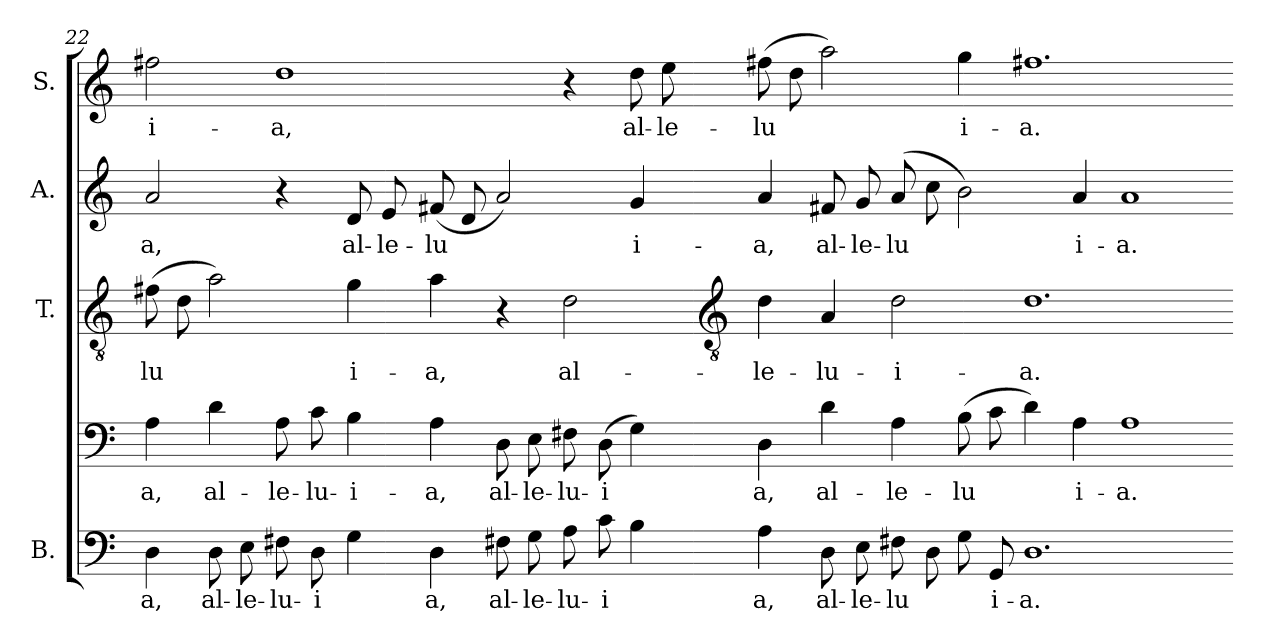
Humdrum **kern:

**kern	**text	**kern	**text	**kern	**text	**kern	**text	**kern	**text
*part4	*part4	*part4	*part4	*part3	*part3	*part2	*part2	*part1	*part1
*staff5	*staff5	*staff4	*staff4	*staff3	*staff3	*staff2	*staff2	*staff1	*staff1
*I"B.	*	*	*	*I"T.	*	*I"A.	*	*I"S.	*
!!LO:LB:g=z
*clefF4	*	*clefF4	*	*clefGv2	*	*clefG2	*	*clefG2	*
*k[]	*	*k[]	*	*k[]	*	*k[]	*	*k[]	*
*C:	*	*C:	*	*C:	*	*C:	*	*C:	*
=22	=22	=22	=22	=22	=22	=22	=22	=22	=22
!	!LO:LY:b	!	!LO:LY:b	!	!LO:LY:b	!	!LO:LY:b	!	!LO:LY:b
4D	a,	4A	-a,	(>8f#X	-lu	2a	-a,	2ff#X	i-
.	.	.	.	8d	.	.	.	.	.
!	!LO:LY:b	!	!LO:LY:b	!	!	!	!	!	!
8D	al-	4d	al-	2a)	.	.	.	.	.
!	!LO:LY:b	!	!	!	!	!	!	!	!
8E	-le-	.	.	.	.	.	.	.	.
!	!LO:LY:b	!	!LO:LY:b	!	!	!	!	!	!LO:LY:b
8F#X	-lu-	8A	-le-	.	.	4r	.	1dd	-a,
!	!LO:LY:b	!	!LO:LY:b	!	!	!	!	!	!
8D	-i	8c	-lu-	.	.	.	.	.	.
!	!	!	!LO:LY:b	!	!LO:LY:b	!	!LO:LY:b	!	!
4G	.	4B	-i-	4g	i-	8d	al-	.	.
!	!	!	!	!	!	!	!LO:LY:b	!	!
.	.	.	.	.	.	8e	-le-	.	.
!	!LO:LY:b	!	!LO:LY:b	!	!LO:LY:b	!	!LO:LY:b	!	!
4D	a,	4A	-a,	4a	-a,	(<8f#X	-lu	.	.
.	.	.	.	.	.	8d	.	.	.
!	!LO:LY:b	!	!LO:LY:b	!	!	!	!	!	!
8F#X	al-	8D	al-	4r	.	2a)	.	.	.
!	!LO:LY:b	!	!LO:LY:b	!	!	!	!	!	!
8G	-le-	8E	-le-	.	.	.	.	.	.
!	!LO:LY:b	!	!LO:LY:b	!	!LO:LY:b	!	!	!	!
8A	-lu-	8F#X	-lu-	2d	al-	.	.	4r	.
!	!LO:LY:b	!	!LO:LY:b	!	!	!	!	!	!
8c	-i	(>8D	-i	.	.	.	.	.	.
!	!	!	!	!	!	!	!LO:LY:b	!	!LO:LY:b
4B	.	4G)	.	.	.	4g	i-	8dd	al-
!	!	!	!	!	!	!	!	!	!LO:LY:b
.	.	.	.	.	.	.	.	8ee	-le-
!!LO:LB:g=z
=23-	=23-	=23-	=23-	=23-	=23-	=23-	=23-	=23-	=23-
*	*	*	*	*clefGv2	*	*	*	*	*
!	!LO:LY:b	!	!LO:LY:b	!	!LO:LY:b	!	!LO:LY:b	!	!LO:LY:b
4A	a,	4D	a,	4d	-le-	4a	-a,	(>8ff#X	-lu
.	.	.	.	.	.	.	.	8dd	.
!	!LO:LY:b	!	!LO:LY:b	!	!LO:LY:b	!	!LO:LY:b	!	!
8D	al-	4d	al-	4A	-lu-	8f#X	al-	2aa)	.
!	!LO:LY:b	!	!	!	!	!	!LO:LY:b	!	!
8E	-le-	.	.	.	.	8g	-le-	.	.
!	!LO:LY:b	!	!LO:LY:b	!	!LO:LY:b	!	!LO:LY:b	!	!
8F#X	-lu	4A	-le-	2d	-i-	(>8a	-lu	.	.
8D	.	.	.	.	.	8cc	.	.	.
!	!	!	!LO:LY:b	!	!	!	!	!	!LO:LY:b
8G	.	(>8B	-lu	.	.	2b)	.	4gg	i-
!	!LO:LY:b	!	!	!	!	!	!	!	!
8GG	i-	8c	.	.	.	.	.	.	.
!	!LO:LY:b	!	!	!	!LO:LY:b	!	!	!	!LO:LY:b
1.D	-a.	4d)	.	1.d	-a.	.	.	1.ff#X	-a.
!	!	!	!LO:LY:b	!	!	!	!LO:LY:b	!	!
.	.	4A	i-	.	.	4a	i-	.	.
!	!	!	!LO:LY:b	!	!	!	!LO:LY:b	!	!
.	.	1A	-a.	.	.	1a	-a.	.	.
=-	=-	=-	=-	=-	=-	=-	=-	=-	=-
*-	*-	*-	*-	*-	*-	*-	*-	*-	*-
